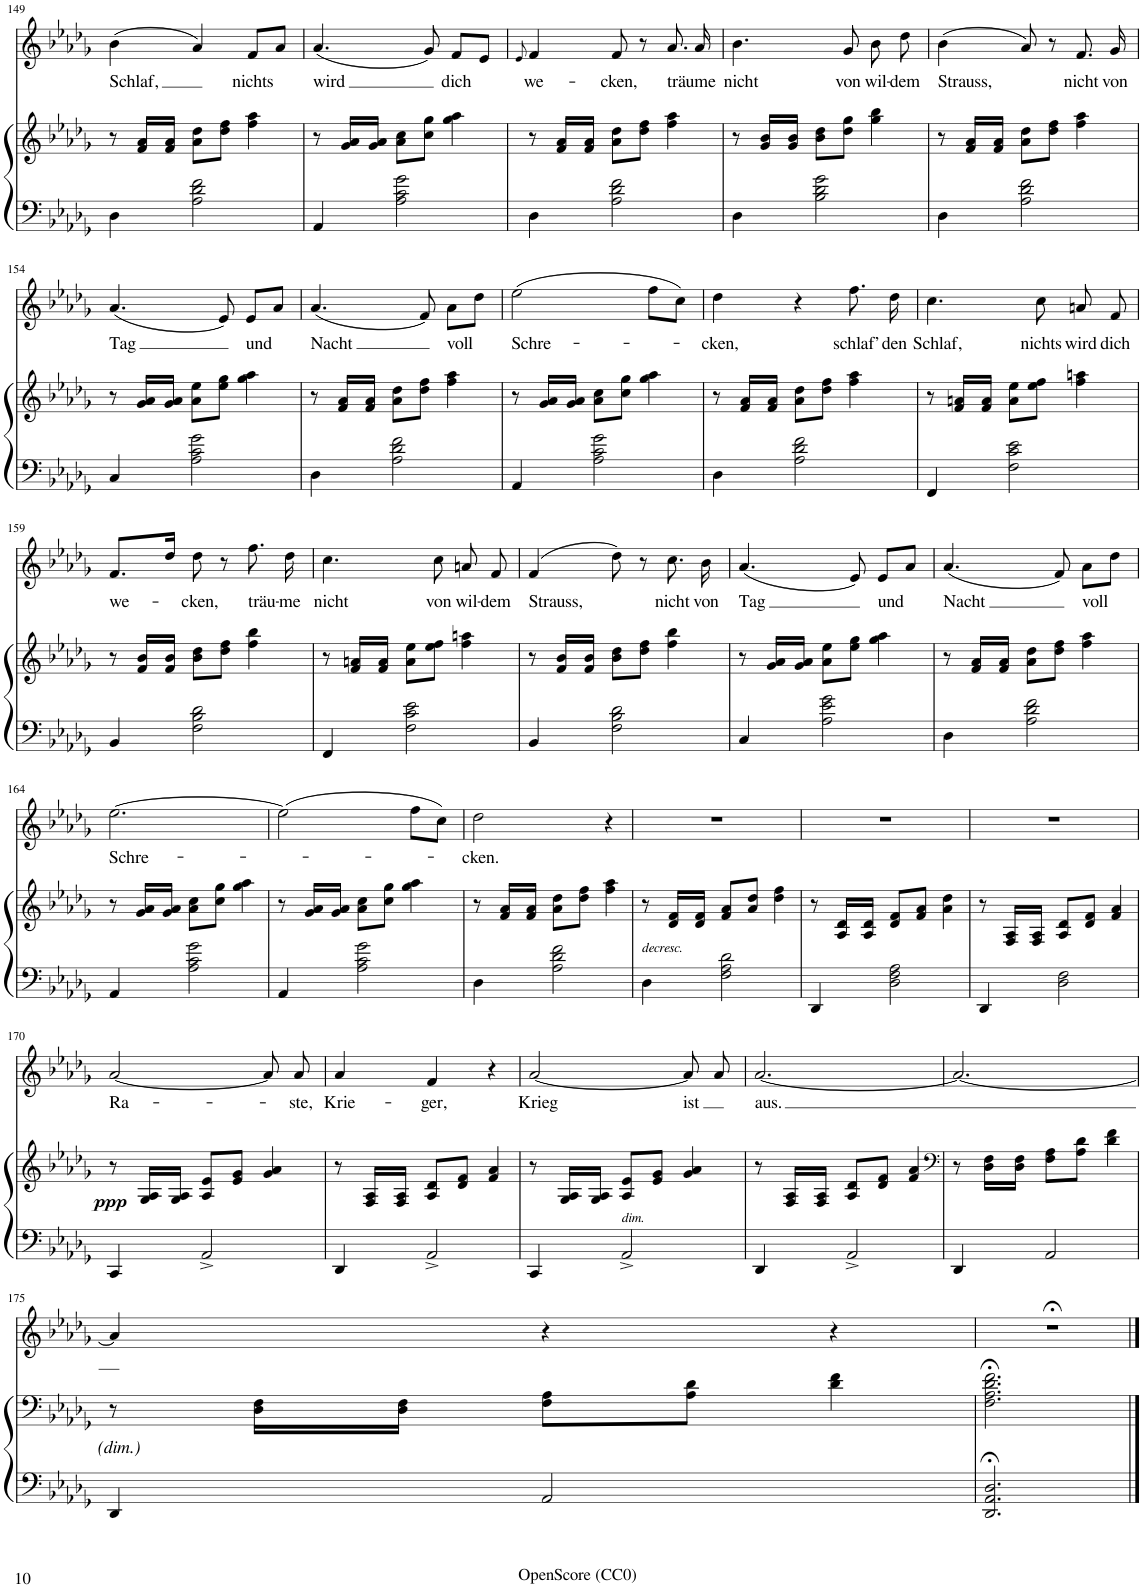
**kern	**kern	**dynam	**kern	**text
*part2	*part2	*part2	*part1	*part1
*staff3	*staff2	*staff2/3	*staff1	*staff1
*I"Piano	*	*	*I"Voice	*
*I'Pno	*	*	*	*
!!LO:PB:g=z
*clefF4	*clefG2	*	*clefG2	*
*k[b-e-a-d-g-]	*k[b-e-a-d-g-]	*	*k[b-e-a-d-g-]	*
*M3/4	*M3/4	*	*M3/4	*
=149	=149	=149	=149	=149
!	!	!	!	!LO:LY:b
4D-\	8r	.	(4b-\	Schlaf,
.	16f/ 16a-/LL	.	.	.
.	16f/ 16a-/JJ	.	.	.
2A-\ 2d-\ 2f\	8a-\' 8dd-\'L	.	4a-/)	.
.	8dd-\' 8ff\'J	.	.	.
!	!	!	!	!LO:LY:b
.	4ff\'^ 4aa-\'^	.	8f/L	nichts
.	.	.	8a-/J	.
=150	=150	=150	=150	=150
!	!	!	!	!LO:LY:b
4AA-/	8r	.	(4.a-/	wird
.	16g-/ 16a-/LL	.	.	.
.	16g-/ 16a-/JJ	.	.	.
2A-\ 2c\ 2g-\	8a-\' 8cc\'L	.	.	.
.	8cc\' 8gg-\'J	.	8g-/)	.
!	!	!	!	!LO:LY:b
.	4gg-\'^ 4aa-\'^	.	8f/L	dich
.	.	.	8e-/J	.
=151	=151	=151	=151	=151
.	.	.	8qe-/	.
!	!	!	!	!LO:LY:b
4D-\	8r	.	4f/	we-
.	16f/ 16a-/LL	.	.	.
.	16f/ 16a-/JJ	.	.	.
!	!	!	!	!LO:LY:b
2A-\ 2d-\ 2f\	8a-\' 8dd-\'L	.	8f/	-cken,
.	8dd-\' 8ff\'J	.	8r	.
!	!	!	!	!LO:LY:b
.	4ff\'^ 4aa-\'^	.	8.a-/	träume
.	.	.	16a-/	.
=152	=152	=152	=152	=152
!	!	!	!	!LO:LY:b
4D-\	8r	.	4.b-\	nicht
.	16g-/ 16b-/LL	.	.	.
.	16g-/ 16b-/JJ	.	.	.
2B-\ 2d-\ 2g-\	8b-\' 8dd-\'L	.	.	.
!	!	!	!	!LO:LY:b
.	8dd-\' 8gg-\'J	.	8g-/	von
!	!	!	!	!LO:LY:b
.	4gg-\'^ 4bb-\'^	.	8b-\	wil-
!	!	!	!	!LO:LY:b
.	.	.	8dd-\	-dem
=153	=153	=153	=153	=153
!	!	!	!	!LO:LY:b
4D-\	8r	.	(4b-\	Strauss,
.	16f/ 16a-/LL	.	.	.
.	16f/ 16a-/JJ	.	.	.
2A-\ 2d-\ 2f\	8a-\' 8dd-\'L	.	8a-/)	.
.	8dd-\' 8ff\'J	.	8r	.
!	!	!	!	!LO:LY:b
.	4ff\'^ 4aa-\'^	.	8.f/	nicht
!	!	!	!	!LO:LY:b
.	.	.	16g-/	von
!!LO:LB:g=z
=154	=154	=154	=154	=154
!	!	!	!	!LO:LY:b
4C/	8r	.	(4.a-/	Tag
.	16g-/ 16a-/LL	.	.	.
.	16g-/ 16a-/JJ	.	.	.
2A-\ 2c\ 2g-\	8a-\' 8ee-\'L	.	.	.
.	8ee-\' 8gg-\'J	.	8e-/)	.
!	!	!	!	!LO:LY:b
.	4gg-\'^ 4aa-\'^	.	8e-/L	und
.	.	.	8a-/J	.
=155	=155	=155	=155	=155
!	!	!	!	!LO:LY:b
4D-\	8r	.	(4.a-/	Nacht
.	16f/ 16a-/LL	.	.	.
.	16f/ 16a-/JJ	.	.	.
2A-\ 2d-\ 2f\	8a-\' 8dd-\'L	.	.	.
.	8dd-\' 8ff\'J	.	8f/)	.
!	!	!	!	!LO:LY:b
.	4ff\'^ 4aa-\'^	.	8a-\L	voll
.	.	.	8dd-\J	.
=156	=156	=156	=156	=156
!	!	!	!	!LO:LY:b
4AA-/	8r	.	(2ee-\	Schre-
.	16g-/ 16a-/LL	.	.	.
.	16g-/ 16a-/JJ	.	.	.
2A-\ 2c\ 2g-\	8a-\' 8cc\'L	.	.	.
.	8cc\' 8gg-\'J	.	.	.
.	4gg-\'^ 4aa-\'^	.	8ff\L	.
.	.	.	8cc\J)	.
=157	=157	=157	=157	=157
!	!	!	!	!LO:LY:b
4D-\	8r	.	4dd-\	-cken,
.	16f/ 16a-/LL	.	.	.
.	16f/ 16a-/JJ	.	.	.
2A-\ 2d-\ 2f\	8a-\' 8dd-\'L	.	4r	.
.	8dd-\' 8ff\'J	.	.	.
!	!	!	!	!LO:LY:b
.	4ff\'^ 4aa-\'^	.	8.ff\	schlaf’
!	!	!	!	!LO:LY:b
.	.	.	16dd-\	den
=158	=158	=158	=158	=158
!	!	!	!	!LO:LY:b
4FF/	8r	.	4.cc\	Schlaf,
.	16f/ 16an/LL	.	.	.
.	16f/ 16a/JJ	.	.	.
2F\ 2c\ 2e-\	8a\' 8ee-\'L	.	.	.
!	!	!	!	!LO:LY:b
.	8ee-\' 8ff\'J	.	8cc\	nichts
!	!	!	!	!LO:LY:b
.	4ff\'^ 4aan\'^	.	8an/	wird
!	!	!	!	!LO:LY:b
.	.	.	8f/	dich
!!LO:LB:g=z
=159	=159	=159	=159	=159
!	!	!	!	!LO:LY:b
4BB-/	8r	.	8.f/L	we-
.	16f/ 16b-/LL	.	.	.
.	16f/ 16b-/JJ	.	16dd-/Jk	.
!	!	!	!	!LO:LY:b
2F\ 2B-\ 2d-\	8b-\' 8dd-\'L	.	8dd-\	-cken,
.	8dd-\' 8ff\'J	.	8r	.
!	!	!	!	!LO:LY:b
.	4ff\'^ 4bb-\'^	.	8.ff\	träu-
!	!	!	!	!LO:LY:b
.	.	.	16dd-\	-me
=160	=160	=160	=160	=160
!	!	!	!	!LO:LY:b
4FF/	8r	.	4.cc\	nicht
.	16f/ 16an/LL	.	.	.
.	16f/ 16a/JJ	.	.	.
2F\ 2c\ 2e-\	8a\' 8ee-\'L	.	.	.
!	!	!	!	!LO:LY:b
.	8ee-\' 8ff\'J	.	8cc\	von
!	!	!	!	!LO:LY:b
.	4ff\'^ 4aan\'^	.	8an/	wil-
!	!	!	!	!LO:LY:b
.	.	.	8f/	-dem
=161	=161	=161	=161	=161
!	!	!	!	!LO:LY:b
4BB-/	8r	.	(4f/	Strauss,
.	16f/ 16b-/LL	.	.	.
.	16f/ 16b-/JJ	.	.	.
2F\ 2B-\ 2d-\	8b-\' 8dd-\'L	.	8dd-\)	.
.	8dd-\' 8ff\'J	.	8r	.
!	!	!	!	!LO:LY:b
.	4ff\'^ 4bb-\'^	.	8.cc\	nicht
!	!	!	!	!LO:LY:b
.	.	.	16b-\	von
=162	=162	=162	=162	=162
!	!	!	!	!LO:LY:b
4C/	8r	.	(4.a-/	Tag
.	16g-/ 16a-/LL	.	.	.
.	16g-/ 16a-/JJ	.	.	.
2A-\ 2e-\ 2g-\	8a-\' 8ee-\'L	.	.	.
.	8ee-\' 8gg-\'J	.	8e-/)	.
!	!	!	!	!LO:LY:b
.	4gg-\'^ 4aa-\'^	.	8e-/L	und
.	.	.	8a-/J	.
=163	=163	=163	=163	=163
!	!	!	!	!LO:LY:b
4D-\	8r	.	(4.a-/	Nacht
.	16f/ 16a-/LL	.	.	.
.	16f/ 16a-/JJ	.	.	.
2A-\ 2d-\ 2f\	8a-\' 8dd-\'L	.	.	.
.	8dd-\' 8ff\'J	.	8f/)	.
!	!	!	!	!LO:LY:b
.	4ff\'^ 4aa-\'^	.	8a-\L	voll
.	.	.	8dd-\J	.
!!LO:LB:g=z
=164	=164	=164	=164	=164
!	!	!	!	!LO:LY:b
4AA-/	8r	.	[2.ee-\	Schre-
.	16g-/ 16a-/LL	.	.	.
.	16g-/ 16a-/JJ	.	.	.
2A-\ 2c\ 2g-\	8a-\' 8cc\'L	.	.	.
.	8cc\' 8gg-\'J	.	.	.
.	4gg-\'^ 4aa-\'^	.	.	.
=165	=165	=165	=165	=165
*	*	*	*^	*
4AA-/	8r	.	(2ee-\]	4ryy	.
.	16g-/ 16a-/LL	.	.	.	.
.	16g-/ 16a-/JJ	.	.	.	.
2A-\ 2c\ 2g-\	8a-\' 8cc\'L	.	.	4ryy	.
.	8cc\' 8gg-\'J	.	.	.	.
.	4gg-\'^ 4aa-\'^	.	8ff\L	4ryy	.
.	.	.	8cc\J)	.	.
*	*	*	*v	*v	*
=166	=166	=166	=166	=166
!	!	!	!	!LO:LY:b
4D-\	8r	.	2dd-\	-cken.
.	16f/ 16a-/LL	.	.	.
.	16f/ 16a-/JJ	.	.	.
2A-\ 2d-\ 2f\	8a-\' 8dd-\'L	.	.	.
.	8dd-\' 8ff\'J	.	.	.
.	4ff\'^ 4aa-\'^	.	4r	.
=167	=167	=167	=167	=167
!	!LO:TX:b:i:t=decresc.	!	!	!
4D-\	8r	.	2.r	.
.	16d-/ 16f/LL	.	.	.
.	16d-/ 16f/JJ	.	.	.
2F\ 2A-\ 2d-\	8f/' 8a-/'L	.	.	.
.	8a-/' 8dd-/'J	.	.	.
.	4dd-\'^ 4ff\'^	.	.	.
=168	=168	=168	=168	=168
4DD-/	8r	.	2.r	.
.	16A-/ 16d-/LL	.	.	.
.	16A-/ 16d-/JJ	.	.	.
2D-\ 2F\ 2A-\	8d-/' 8f/'L	.	.	.
.	8f/' 8a-/'J	.	.	.
.	4a-\'^ 4dd-\'^	.	.	.
=169	=169	=169	=169	=169
4DD-/	8r	.	2.r	.
.	16F/ 16A-/LL	.	.	.
.	16F/ 16A-/JJ	.	.	.
2D-\ 2F\	8A-/' 8d-/'L	.	.	.
.	8d-/' 8f/'J	.	.	.
.	4f/'^ 4a-/'^	.	.	.
!!LO:LB:g=z
=170	=170	=170	=170	=170
!	!	!LO:DY:b	!	!LO:LY:b
4CC/	8r	ppp	[2a-/	Ra-
.	16G-/ 16A-/LL	.	.	.
.	16G-/ 16A-/JJ	.	.	.
2AA-^/	8A-/' 8e-/'L	.	.	.
.	8e-/' 8g-/'J	.	.	.
.	4g-/'^ 4a-/'^	.	8a-/]	.
!	!	!	!	!LO:LY:b
.	.	.	8a-/	-ste,
=171	=171	=171	=171	=171
!	!	!	!	!LO:LY:b
4DD-/	8r	.	4a-/	Krie-
.	16F/ 16A-/LL	.	.	.
.	16F/ 16A-/JJ	.	.	.
!	!	!	!	!LO:LY:b
2AA-^/	8A-/' 8d-/'L	.	4f/	-ger,
.	8d-/' 8f/'J	.	.	.
.	4f/'^ 4a-/'^	.	4r	.
=172	=172	=172	=172	=172
!	!	!	!	!LO:LY:b
4CC/	8r	.	[2a-/	Krieg
.	16G-/ 16A-/LL	.	.	.
.	16G-/ 16A-/JJ	.	.	.
!	!LO:TX:b:i:t=dim.	!	!	!
2AA-^/	8A-/' 8e-/'L	.	.	.
.	8e-/' 8g-/'J	.	.	.
!	!	!	!	!LO:LY:b
.	4g-/'^ 4a-/'^	.	8a-/]	ist
.	.	.	8a-/	.
=173	=173	=173	=173	=173
!	!	!	!	!LO:LY:b
4DD-/	8r	.	[2.a-/	aus.
.	16F/ 16A-/LL	.	.	.
.	16F/ 16A-/JJ	.	.	.
2AA-^/	8A-/' 8d-/'L	.	.	.
.	8d-/' 8f/'J	.	.	.
.	4f/'^ 4a-/'^	.	.	.
=174	=174	=174	=174	=174
*	*clefF4	*	*	*
4DD-/	8r	.	2.a-/_	.
.	16D-\ 16F\LL	.	.	.
.	16D-\ 16F\JJ	.	.	.
2AA-/	8F\' 8A-\'L	.	.	.
.	8A-\' 8d-\'J	.	.	.
.	4d-\'^ 4f\'^	.	.	.
!!LO:LB:g=z
=175	=175	=175	=175	=175
4DD-/	8r	.	4a-/]	.
.	16D-\ 16F\LL	.	.	.
.	16D-\ 16F\JJ	.	.	.
2AA-/	8F\' 8A-\'L	.	4r	.
.	8A-\' 8d-\'J	.	.	.
.	4d-\;<'^ 4f\;<'^	.	4r	.
=176	=176	=176	=176	=176
2.DD-/;< 2.AA-/;< 2.D-/;<	2.F\;< 2.A-\;< 2.d-\;< 2.f\;<	.	2.r;<	.
==	==	==	==	==
*-	*-	*-	*-	*-
